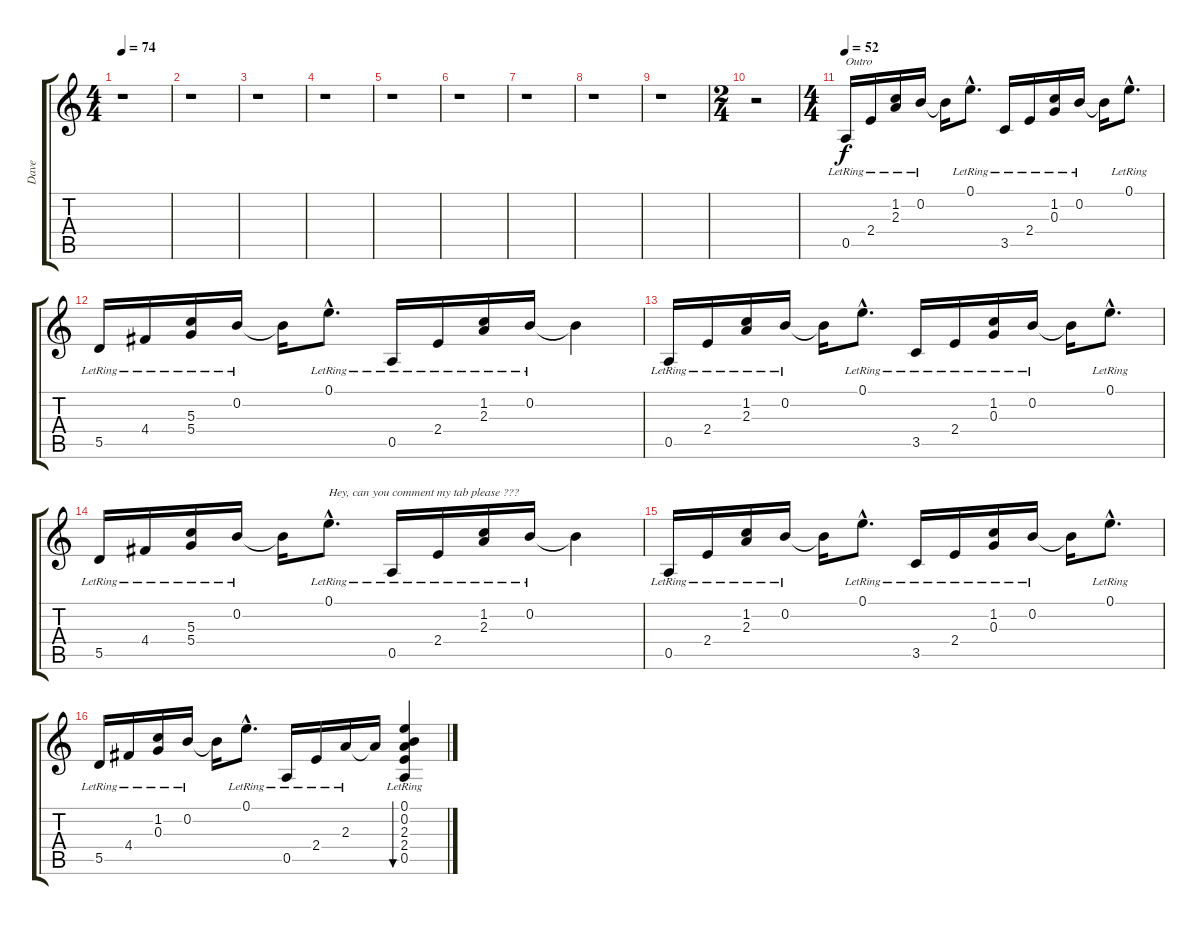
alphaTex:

\track ("Dave" "Dave") {instrument electricguitarclean}
\staff {score tabs}
\tuning (E4 B3 G3 D3 A2 E2) {hide}
\ts (4 4)
\tempo 74
\clef g2
\ks c
r.1{dy f} |
r.1 |
r.1 |
r.1 |
r.1 |
r.1 |
r.1 |
r.1 |
r.1 |
\ts (2 4)
r.2 |
\ts (4 4)
\tempo 52
0.5{lr}.16{txt "Outro"} 2.4{lr}.16 (1.2{lr} 2.3{lr}).16 0.2{lr}.16 0.2{t}.16 0.1{hac lr}.8{d} 3.5{lr}.16 2.4{lr}.16 (1.2{lr} 0.3{lr}).16 0.2{lr}.16 0.2{t}.16 0.1{hac lr}.8{d} |
5.5{lr}.16 4.4{lr}.16 (5.3{lr} 5.4{lr}).16 0.2{lr}.16 0.2{t}.16 0.1{hac lr}.8{d} 0.5{lr}.16 2.4{lr}.16 (1.2{lr} 2.3{lr}).16 0.2{lr}.16 0.2{t}.4 |
0.5{lr}.16 2.4{lr}.16 (1.2{lr} 2.3{lr}).16 0.2{lr}.16 0.2{t}.16 0.1{hac lr}.8{d} 3.5{lr}.16 2.4{lr}.16 (1.2{lr} 0.3{lr}).16 0.2{lr}.16 0.2{t}.16 0.1{hac lr}.8{d} |
5.5{lr}.16 4.4{lr}.16 (5.3{lr} 5.4{lr}).16 0.2{lr}.16 0.2{t}.16 0.1{hac lr}.8{d txt "Hey, can you comment my tab please ???"} 0.5{lr}.16 2.4{lr}.16 (1.2{lr} 2.3{lr}).16 0.2{lr}.16 0.2{t}.4 |
0.5{lr}.16 2.4{lr}.16 (1.2{lr} 2.3{lr}).16 0.2{lr}.16 0.2{t}.16 0.1{hac lr}.8{d} 3.5{lr}.16 2.4{lr}.16 (1.2{lr} 0.3{lr}).16 0.2{lr}.16 0.2{t}.16 0.1{hac lr}.8{d} |
5.5{lr}.16 4.4{lr}.16 (1.2{lr} 0.3{lr}).16 0.2{lr}.16 0.2{t}.16 0.1{hac lr}.8{d} 0.5{lr}.16 2.4{lr}.16 2.3{lr}.16 2.3{t}.16 (0.1{lr} 0.2{lr} 2.3{lr} 2.4{lr} 0.5{lr}).4{bu 240}
